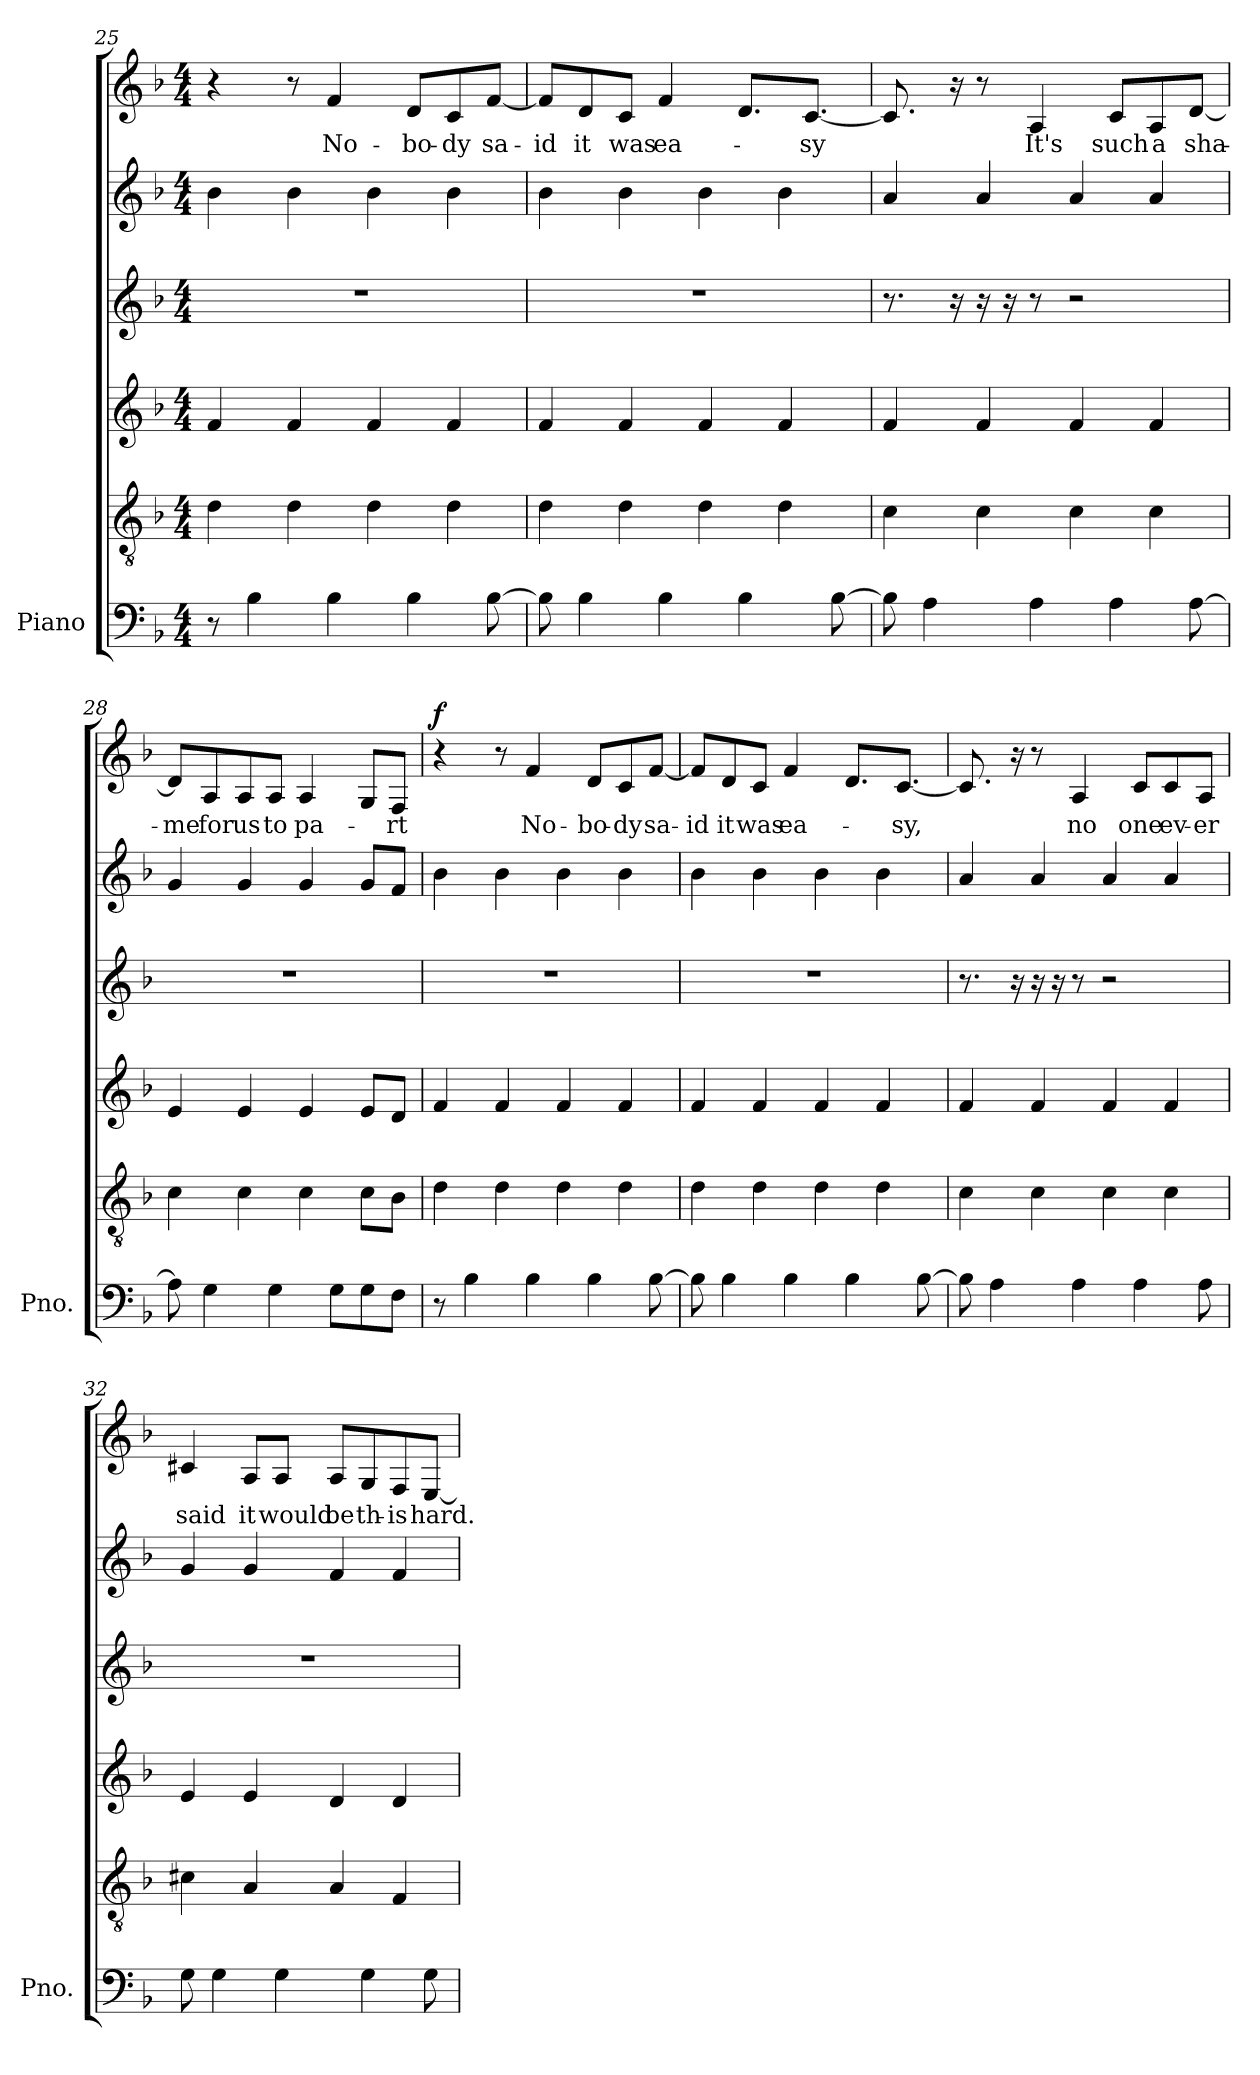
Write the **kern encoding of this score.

**kern	**kern	**kern	**kern	**kern	**kern	**text	**dynam
*part1	*part1	*part1	*part1	*part1	*part1	*part1	*part1
*staff6	*staff5	*staff4	*staff3	*staff2	*staff1	*staff1	*staff1/2/3/4/5/6
*I"Piano	*	*	*	*	*	*	*
*I'Pno.	*	*	*	*	*	*	*
!!LO:PB:g=z
*clefF4	*clefGv2	*clefG2	*clefG2	*clefG2	*clefG2	*	*
*k[b-]	*k[b-]	*k[b-]	*k[b-]	*k[b-]	*k[b-]	*	*
*M4/4	*M4/4	*M4/4	*M4/4	*M4/4	*M4/4	*	*
=25	=25	=25	=25	=25	=25	=25	=25
!	!	!	!	!	!	!	!LO:DY:b=6
!	!	!	!	!	!	!	!LO:DY:n=1:b=5
!	!	!	!	!	!	!	!LO:DY:n=2:b=4
!	!	!	!	!	!	!	!LO:DY:n=3:b=2
!	!	!	!	!	!	!	!LO:DY:n=4:b
8r	4d\	4f/	1r	4b-\	4r	.	mp mp mp mp f
4B-\	.	.	.	.	.	.	.
.	4d\	4f/	.	4b-\	8r	.	.
!	!	!	!	!	!	!LO:LY:b	!
4B-\	.	.	.	.	4f/	No-	.
.	4d\	4f/	.	4b-\	.	.	.
!	!	!	!	!	!	!LO:LY:b	!
4B-\	.	.	.	.	8d/L	-bo-	.
!	!	!	!	!	!	!LO:LY:b	!
.	4d\	4f/	.	4b-\	8c/	-dy	.
!	!	!	!	!	!	!LO:LY:b	!
[8B-\	.	.	.	.	[8f/J	sa-	.
=26	=26	=26	=26	=26	=26	=26	=26
!	!	!	!	!	!	!LO:LY:b	!
8B-\]	4d\	4f/	1r	4b-\	8f/L]	-id	.
!	!	!	!	!	!	!LO:LY:b	!
4B-\	.	.	.	.	8d/	it	.
!	!	!	!	!	!	!LO:LY:b	!
.	4d\	4f/	.	4b-\	8c/J	was	.
!	!	!	!	!	!	!LO:LY:b	!
4B-\	.	.	.	.	4f/	ea-	.
.	4d\	4f/	.	4b-\	.	.	.
4B-\	.	.	.	.	8.d/L	.	.
.	4d\	4f/	.	4b-\	.	.	.
!	!	!	!	!	!	!LO:LY:b	!
.	.	.	.	.	[8.c/J	-sy	.
[8B-\	.	.	.	.	.	.	.
=27	=27	=27	=27	=27	=27	=27	=27
8B-\]	4c\	4f/	8.r	4a/	8.c/]	.	.
4A\	.	.	.	.	.	.	.
.	.	.	16r	.	16r	.	.
.	4c\	4f/	16r	4a/	8r	.	.
.	.	.	16r	.	.	.	.
!	!	!	!	!	!	!LO:LY:b	!
4A\	.	.	8r	.	4A/	It's	.
.	4c\	4f/	2r	4a/	.	.	.
!	!	!	!	!	!	!LO:LY:b	!
4A\	.	.	.	.	8c/L	such	.
!	!	!	!	!	!	!LO:LY:b	!
.	4c\	4f/	.	4a/	8A/	a	.
!	!	!	!	!	!	!LO:LY:b	!
[8A\	.	.	.	.	[8d/J	sha-	.
=28	=28	=28	=28	=28	=28	=28	=28
!	!	!	!	!	!	!LO:LY:b	!
8A\]	4c\	4e/	1r	4g/	8d/L]	-me	.
!	!	!	!	!	!	!LO:LY:b	!
4G\	.	.	.	.	8A/	for	.
!	!	!	!	!	!	!LO:LY:b	!
.	4c\	4e/	.	4g/	8A/	us	.
!	!	!	!	!	!	!LO:LY:b	!
4G\	.	.	.	.	8A/J	to	.
!	!	!	!	!	!	!LO:LY:b	!
.	4c\	4e/	.	4g/	4A/	pa-	.
8G\L	.	.	.	.	.	.	.
8G\	8c\L	8e/L	.	8g/L	8G/L	.	.
!	!	!	!	!	!	!LO:LY:b	!
8F\J	8B-\J	8d/J	.	8f/J	8F/J	-rt	.
!!LO:LB:g=z
=29	=29	=29	=29	=29	=29	=29	=29
!	!	!	!	!	!	!	!LO:DY:b
8r	4d\	4f/	1r	4b-\	4r	.	f
4B-\	.	.	.	.	.	.	.
.	4d\	4f/	.	4b-\	8r	.	.
!	!	!	!	!	!	!LO:LY:b	!
4B-\	.	.	.	.	4f/	No-	.
.	4d\	4f/	.	4b-\	.	.	.
!	!	!	!	!	!	!LO:LY:b	!
4B-\	.	.	.	.	8d/L	-bo-	.
!	!	!	!	!	!	!LO:LY:b	!
.	4d\	4f/	.	4b-\	8c/	-dy	.
!	!	!	!	!	!	!LO:LY:b	!
[8B-\	.	.	.	.	[8f/J	sa-	.
=30	=30	=30	=30	=30	=30	=30	=30
!	!	!	!	!	!	!LO:LY:b	!
8B-\]	4d\	4f/	1r	4b-\	8f/L]	-id	.
!	!	!	!	!	!	!LO:LY:b	!
4B-\	.	.	.	.	8d/	it	.
!	!	!	!	!	!	!LO:LY:b	!
.	4d\	4f/	.	4b-\	8c/J	was	.
!	!	!	!	!	!	!LO:LY:b	!
4B-\	.	.	.	.	4f/	ea-	.
.	4d\	4f/	.	4b-\	.	.	.
4B-\	.	.	.	.	8.d/L	.	.
.	4d\	4f/	.	4b-\	.	.	.
!	!	!	!	!	!	!LO:LY:b	!
.	.	.	.	.	[8.c/J	-sy,	.
[8B-\	.	.	.	.	.	.	.
=31	=31	=31	=31	=31	=31	=31	=31
8B-\]	4c\	4f/	8.r	4a/	8.c/]	.	.
4A\	.	.	.	.	.	.	.
.	.	.	16r	.	16r	.	.
.	4c\	4f/	16r	4a/	8r	.	.
.	.	.	16r	.	.	.	.
!	!	!	!	!	!	!LO:LY:b	!
4A\	.	.	8r	.	4A/	no	.
.	4c\	4f/	2r	4a/	.	.	.
!	!	!	!	!	!	!LO:LY:b	!
4A\	.	.	.	.	8c/L	one	.
!	!	!	!	!	!	!LO:LY:b	!
.	4c\	4f/	.	4a/	8c/	ev-	.
!	!	!	!	!	!	!LO:LY:b	!
8A\	.	.	.	.	8A/J	-er	.
=32	=32	=32	=32	=32	=32	=32	=32
!	!	!	!	!	!	!LO:LY:b	!
8G\	4c#X\	4e/	1r	4g/	4c#X/	said	.
4G\	.	.	.	.	.	.	.
!	!	!	!	!	!	!LO:LY:b	!
.	4A/	4e/	.	4g/	8A/L	it	.
!	!	!	!	!	!	!LO:LY:b	!
4G\	.	.	.	.	8A/J	would	.
!	!	!	!	!	!	!LO:LY:b	!
.	4A/	4d/	.	4f/	8A/L	be	.
!	!	!	!	!	!	!LO:LY:b	!
4G\	.	.	.	.	8G/	th-	.
!	!	!	!	!	!	!LO:LY:b	!
.	4F/	4d/	.	4f/	8F/	-is	.
!	!	!	!	!	!	!LO:LY:b	!
8G\	.	.	.	.	[8E/J	hard.	.
=	=	=	=	=	=	=	=
*-	*-	*-	*-	*-	*-	*-	*-
